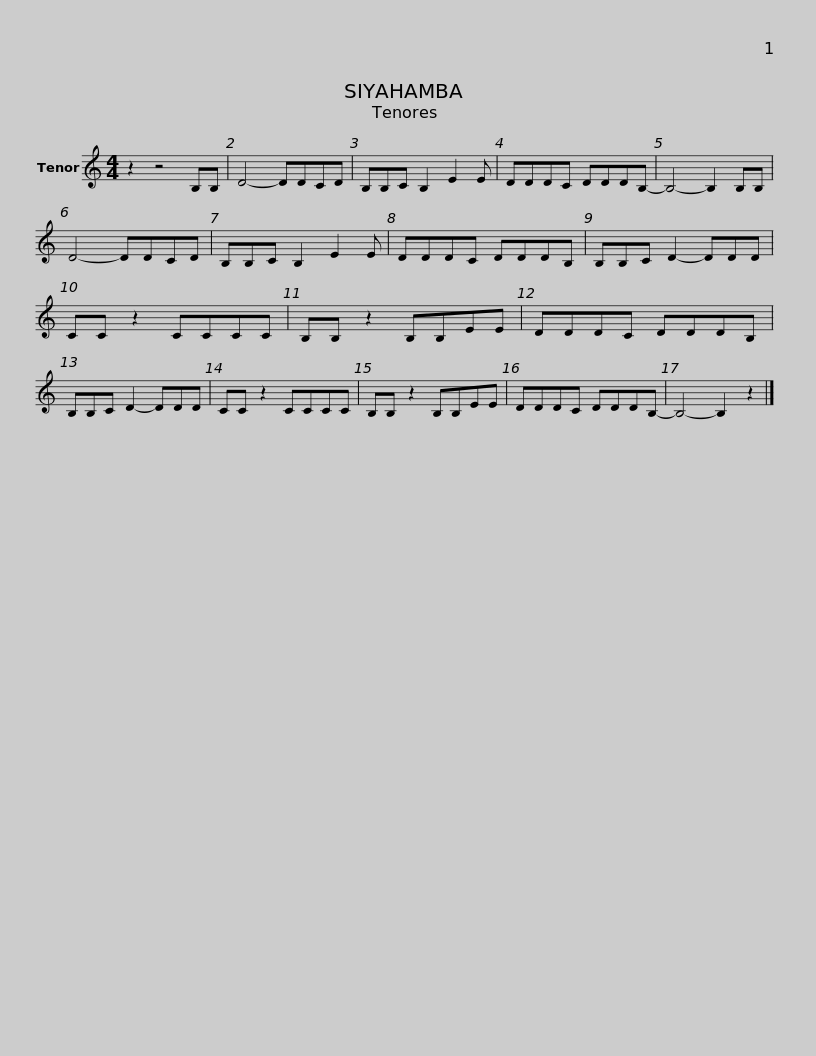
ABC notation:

X:1
L:1/8
M:4/4
I:linebreak $
K:C
V:1 treble
V:1
 z2 z4 B,B, | D4- DDCD | B,B,C B,2 E2 E | DDDC DDDB,- | B,4- B,2 B,B, | %5
 D4- DDCD |$ B,B,C B,2 E2 E | DDDC DDDB, | B,B,C D2- DDD | CC z2 CCCC | %10
 B,B, z2 B,B,EE |$ DDDC DDDB, | B,B,C D2- DDD | CC z2 CCCC | B,B, z2 B,B,EE | %15
 DDDC DDDB,- |$ B,4- B,2 z2 |] %17
